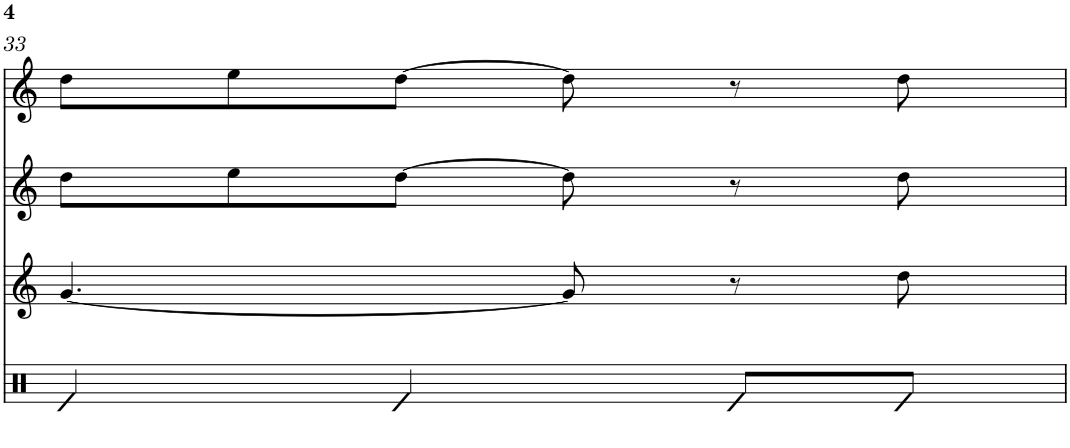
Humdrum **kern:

**kern	**kern	**kern	**kern
*part4	*part3	*part2	*part1
*staff4	*staff3	*staff2	*staff1
*I"Timbal	*I"Gralla 3	*I"Gralla 2	*I"Gralla 1
!!LO:PB:g=z
*clefX	*clefG2	*clefG2	*clefG2
*k[]	*k[]	*k[]	*k[]
*M6/8	*M6/8	*M6/8	*M6/8
=33	=33	=33	=33
4e/	[4.g/	8dd\L	8dd\L
.	.	8ee\	8ee\
4e/	.	[8dd\J	[8dd\J
.	8g/]	8dd\]	8dd\]
8e/L	8r	8r	8r
8e/J	8dd\	8dd\	8dd\
=	=	=	=
*-	*-	*-	*-
